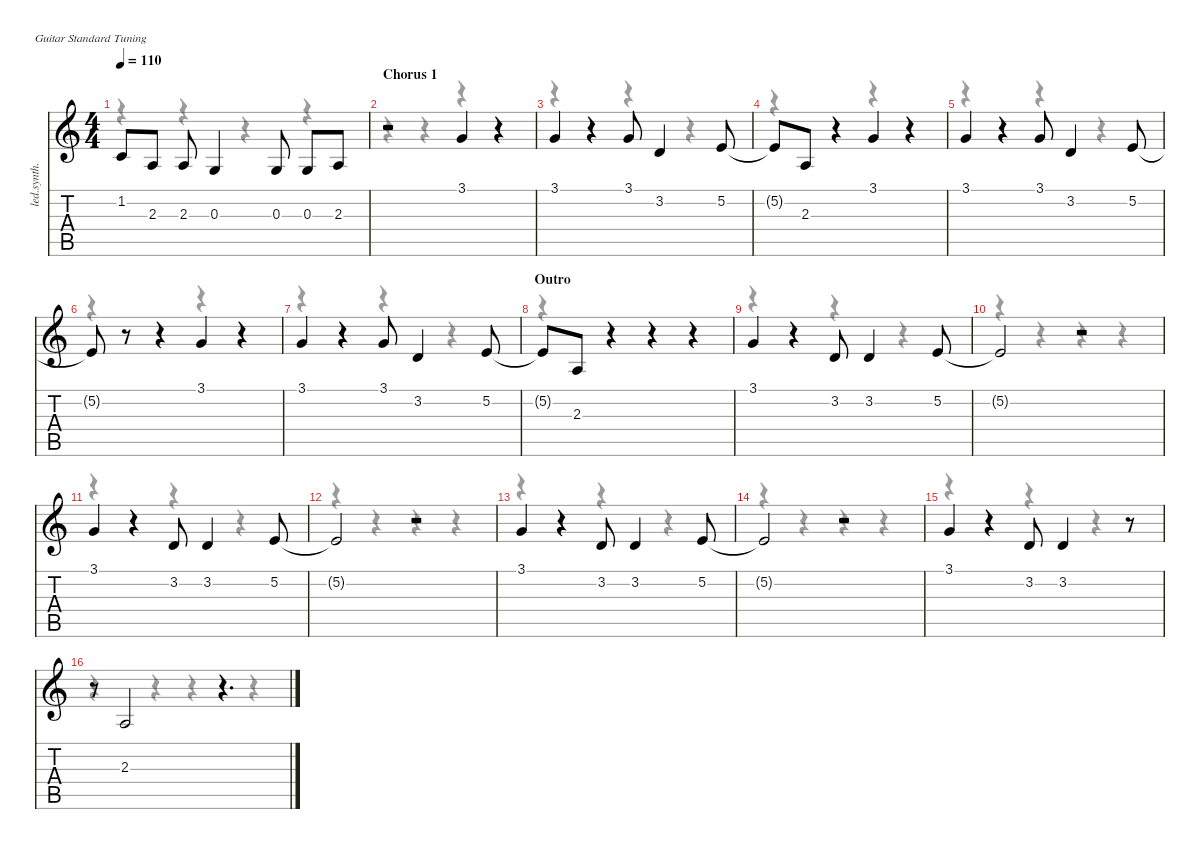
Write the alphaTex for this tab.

\defaultSystemsLayout 4
\hideDynamics
\bracketExtendMode nobrackets
\otherSystemsTrackNameOrientation horizontal
\track ("Vocal" "led.synth.") {instrument lead6voice}
\staff {score tabs}
\tuning (E4 B3 G3 D3 A2 E2)
\voice
\ts (4 4)
\tempo 110
\clef g2
\ks c
1.2{t}.8{dy f beam Up} 2.3.8{beam Up} 2.3.8{beam Up} 0.3.4{beam Up} 0.3.8{beam Up} 0.3.8{beam Up} 2.3.8{beam Up} |
\section ("" "Chorus 1")
r.2{beam Up} 3.1.4{beam Up} r.4{beam Up} |
3.1.4{beam Up} r.4{beam Up} 3.1.8{beam Up} 3.2.4{beam Up} 5.2.8{beam Up} |
5.2{t}.8{beam Up} 2.3.8{beam Up} r.4{beam Up} 3.1.4{beam Up} r.4{beam Up} |
3.1.4{beam Up} r.4{beam Up} 3.1.8{beam Up} 3.2.4{beam Up} 5.2.8{beam Up} |
5.2{t}.8{beam Up} r.8{beam Up} r.4{beam Up} 3.1.4{beam Up} r.4{beam Up} |
3.1.4{beam Up} r.4{beam Up} 3.1.8{beam Up} 3.2.4{beam Up} 5.2.8{beam Up} |
\section ("" "Outro")
5.2{t}.8{beam Up} 2.3.8{beam Up} r.4{beam Up} r.4{beam Up} r.4{beam Up} |
3.1.4{beam Up} r.4{beam Up} 3.2.8{beam Up} 3.2.4{beam Up} 5.2.8{beam Up} |
5.2{t}.2{beam Up} r.2{beam Up} |
3.1.4{beam Up} r.4{beam Up} 3.2.8{beam Up} 3.2.4{beam Up} 5.2.8{beam Up} |
5.2{t}.2{beam Up} r.2{beam Up} |
3.1.4{beam Up} r.4{beam Up} 3.2.8{beam Up} 3.2.4{beam Up} 5.2.8{beam Up} |
5.2{t}.2{beam Up} r.2{beam Up} |
3.1.4{beam Up} r.4{beam Up} 3.2.8{beam Up} 3.2.4{beam Up} r.8{beam Up} |
r.8{beam Up} 2.3.2{beam Up} r.4{d beam Up}
\voice
\clef g2
\ottava regular
\simile none
\ks c
r.4{dy mf beam Down} r.4{beam Down} r.4{beam Down} r.4{beam Down} |
r.4{beam Down} r.4{beam Down} r.4{beam Down} r.4{beam Down} |
r.4{beam Down} r.4{beam Down} r.4{beam Down} r.4{beam Down} |
r.4{beam Down} r.4{beam Down} r.4{beam Down} r.4{beam Down} |
r.4{beam Down} r.4{beam Down} r.4{beam Down} r.4{beam Down} |
r.4{beam Down} r.4{beam Down} r.4{beam Down} r.4{beam Down} |
r.4{beam Down} r.4{beam Down} r.4{beam Down} r.4{beam Down} |
r.4{beam Down} r.4{beam Down} r.4{beam Down} r.4{beam Down} |
r.4{beam Down} r.4{beam Down} r.4{beam Down} r.4{beam Down} |
r.4{beam Down} r.4{beam Down} r.4{beam Down} r.4{beam Down} |
r.4{beam Down} r.4{beam Down} r.4{beam Down} r.4{beam Down} |
r.4{beam Down} r.4{beam Down} r.4{beam Down} r.4{beam Down} |
r.4{beam Down} r.4{beam Down} r.4{beam Down} r.4{beam Down} |
r.4{beam Down} r.4{beam Down} r.4{beam Down} r.4{beam Down} |
r.4{beam Down} r.4{beam Down} r.4{beam Down} r.4{beam Down} |
r.4{beam Down} r.4{beam Down} r.4{beam Down} r.4{beam Down}
